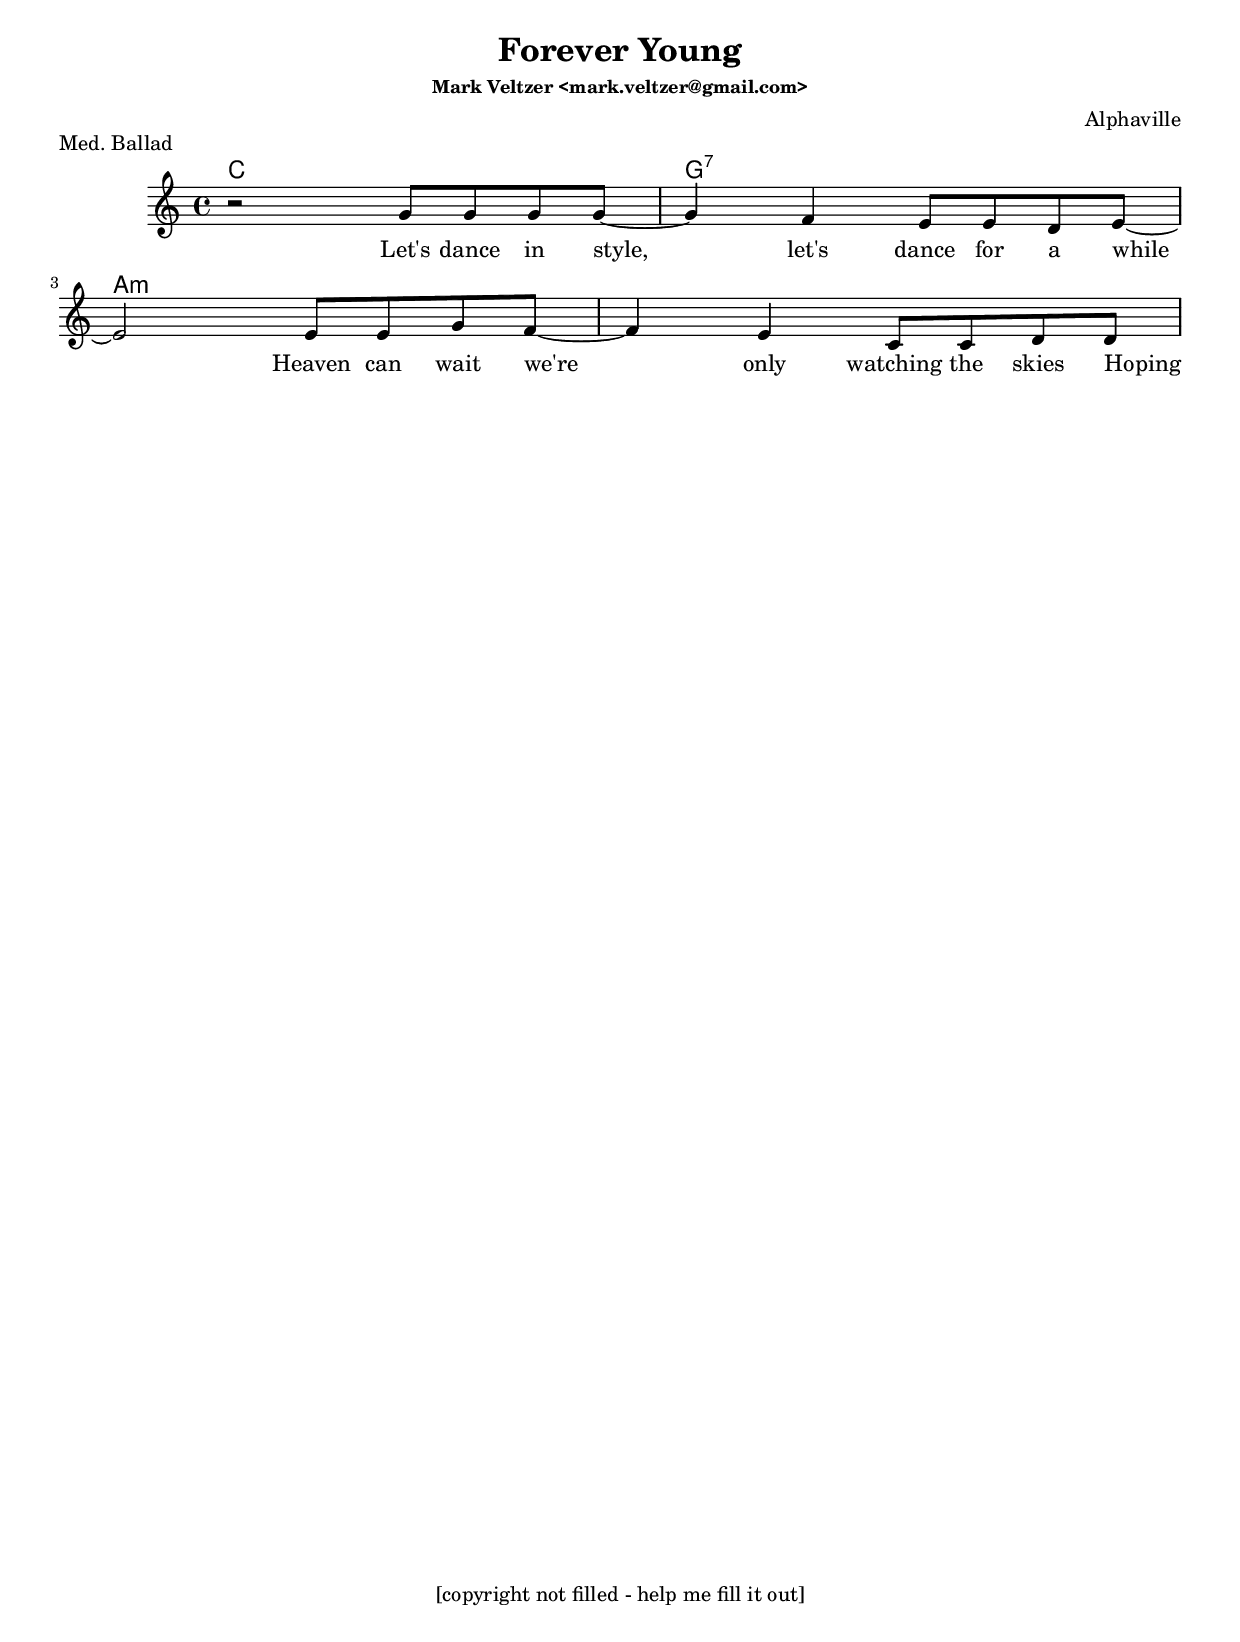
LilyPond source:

\include "src/include/common.lyi"
\header {
	title="Forever Young"
	composer="Alphaville"
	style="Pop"
	piece="Med. Ballad"
}

%{
	TODO:
	- add lyrics
	- add tune
%}

\score {
<<
\chords {
	c1 | g1:7 | a1:min |
}
\new Voice="melody" \relative c'' {
	\time 4/4
	\key c \major

	r2 g8 g8 g8 g8 ~ | g4 f4 e8 e8 d8 e8 ~ | e2 e8 e8 g8 f8 ~ | f4 e4 c8 c8 d8 d8 ~ |
}
\new Lyrics \lyricsto "melody" {
	Let's dance in style, let's dance for a while
	Heaven can wait we're only watching the skies
	Hoping for the best but expecting the worst
	Are you gonna drop the bomb or not?

	Let us die young or let us live forever
	We don't have the power but we never say never
	Sitting in a sandpit, life is a short trip
	The music's for the sad man

	Can you imagine when this race is won
	Turn our golden faces into the sun
	Praising our leaders we're getting in tune
	The music's played by the, the madman

	Forever young, I want to be forever young
	Do you really want to live forever?
	Forever, or never

	Forever young, I want to be forever young
	Do you really want to live forever?
	Forever young

	Some are like water, some are like the heat
	Some are a melody and some are the beat
	Sooner or later they all will be gone
	Why don't they stay young?

	It's so hard to get old without a cause
	I don't want to perish like a fading rose
	Youth like diamonds in the sun
	And diamonds are forever

	So many adventures couldn't happen today
	So many songs we forgot to play
	So many dreams are swinging out of the blue
	We let 'em come true

	Forever young, I want to be forever young
	Do you really want to live forever?
	Forever, or never

	Forever young, I want to be forever young
	Do you really want to live forever?
	Forever, or never

	Forever young, I wanna be forever young
	Do you really want to live forever?
}
>>
	\midi {
		\context {
			\Score
			tempoWholesPerMinute = #(ly:make-moment 110 4)
		}
	}
	\layout {}
}
